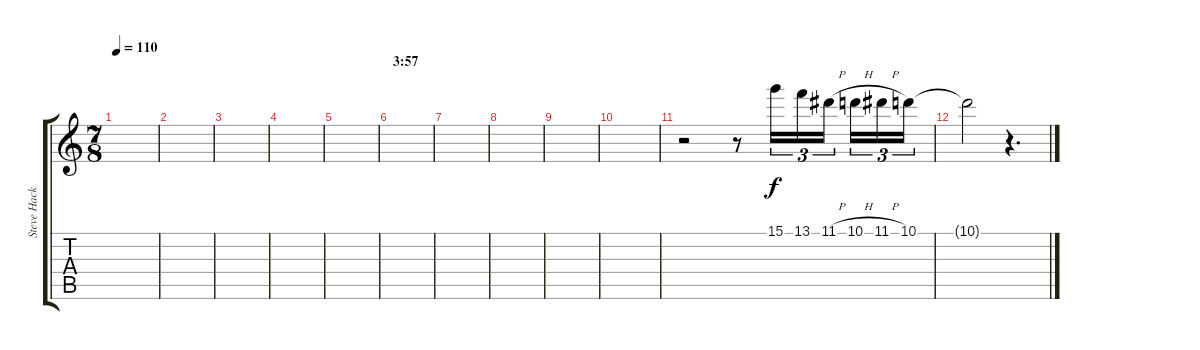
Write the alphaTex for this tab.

\track ("Steve Hackett (guitar 3)" "Steve Hack") {instrument overdrivenguitar}
\staff {score tabs}
\tuning (E4 B3 G3 D3 A2 E2) {hide}
\ts (7 8)
\tempo 110
\clef g2
\ks c
|
|
|
|
|
\section ("" "3:57")
|
|
|
|
|
r.2 r.8 15.1.16{tu (3 2)} 13.1.16{tu (3 2)} 11.1{h}.16{tu (3 2)} 10.1{h}.16{tu (3 2)} 11.1{h}.16{tu (3 2)} 10.1.16{tu (3 2)} |
10.1{t}.2 r.4{d}
